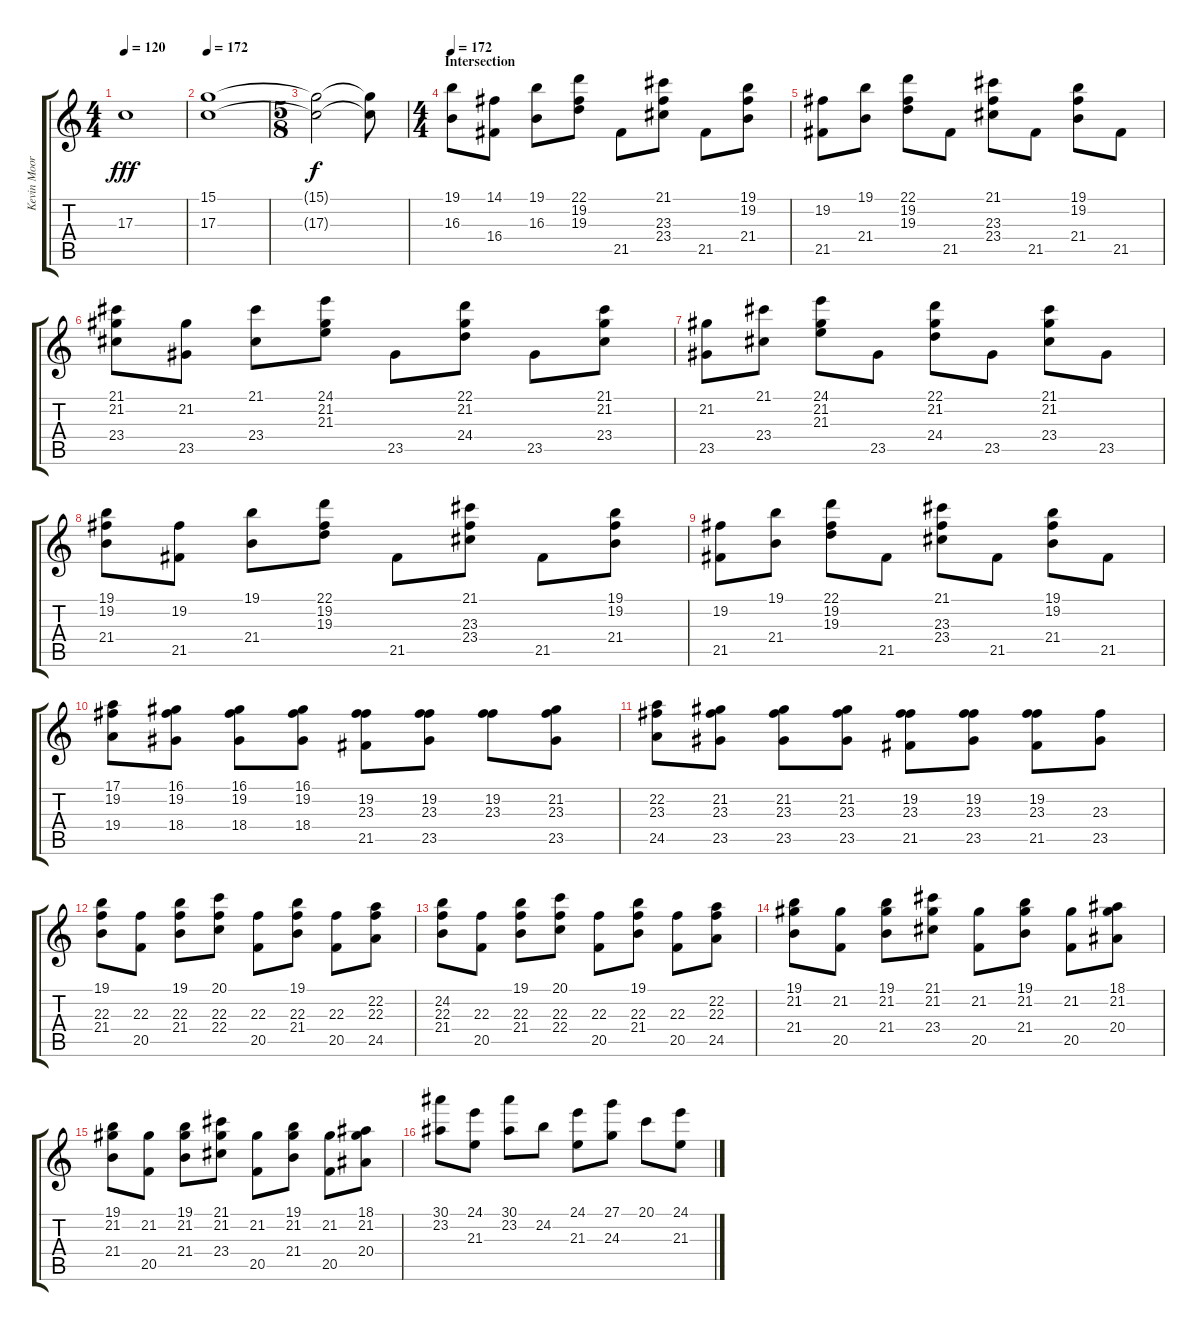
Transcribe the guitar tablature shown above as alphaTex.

\track ("Kevin Moore" "Kevin Moor") {instrument stringensemble1}
\staff {score tabs}
\tuning (E4 B3 G3 D3 A2 E2) {hide}
\ts (4 4)
\tempo 120
\clef g2
\ks c
17.3.1{dy fff} |
\tempo 172
(15.1 17.3).1 |
\ts (5 8)
(15.1{t} 17.3{t}).2{dy f} (15.1{t} 17.3{t}).8 |
\ts (4 4)
\section ("" "Intersection")
\tempo 172
(19.1 16.3).8{volume 16 instrument brightacousticpiano} (14.1 16.4).8 (19.1 16.3).8 (22.1 19.2 19.3).8 21.5.8 (21.1 23.3 23.4).8 21.5.8 (19.1 19.2 21.4).8 |
(19.2 21.5).8 (19.1 21.4).8 (22.1 19.2 19.3).8 21.5.8 (21.1 23.3 23.4).8 21.5.8 (19.1 19.2 21.4).8 21.5.8 |
(21.1 21.2 23.4).8 (21.2 23.5).8 (21.1 23.4).8 (24.1 21.2 21.3).8 23.5.8 (22.1 21.2 24.4).8 23.5.8 (21.1 21.2 23.4).8 |
(21.2 23.5).8 (21.1 23.4).8 (24.1 21.2 21.3).8 23.5.8 (22.1 21.2 24.4).8 23.5.8 (21.1 21.2 23.4).8 23.5.8 |
(19.1 19.2 21.4).8 (19.2 21.5).8 (19.1 21.4).8 (22.1 19.2 19.3).8 21.5.8 (21.1 23.3 23.4).8 21.5.8 (19.1 19.2 21.4).8 |
(19.2 21.5).8 (19.1 21.4).8 (22.1 19.2 19.3).8 21.5.8 (21.1 23.3 23.4).8 21.5.8 (19.1 19.2 21.4).8 21.5.8 |
(17.1 19.2 19.4).8 (16.1 19.2 18.4).8 (16.1 19.2 18.4).8 (16.1 19.2 18.4).8 (19.2 23.3 21.5).8 (19.2 23.3 23.5).8 (19.2 23.3).8 (21.2 23.3 23.5).8 |
(22.2 23.3 24.5).8 (21.2 23.3 23.5).8 (21.2 23.3 23.5).8 (21.2 23.3 23.5).8 (19.2 23.3 21.5).8 (19.2 23.3 23.5).8 (19.2 23.3 21.5).8 (23.3 23.5).8 |
(19.1 22.3 21.4).8 (22.3 20.5).8 (19.1 22.3 21.4).8 (20.1 22.3 22.4).8 (22.3 20.5).8 (19.1 22.3 21.4).8 (22.3 20.5).8 (22.2 22.3 24.5).8 |
(24.2 22.3 21.4).8 (22.3 20.5).8 (19.1 22.3 21.4).8 (20.1 22.3 22.4).8 (22.3 20.5).8 (19.1 22.3 21.4).8 (22.3 20.5).8 (22.2 22.3 24.5).8 |
(19.1 21.2 21.4).8 (21.2 20.5).8 (19.1 21.2 21.4).8 (21.1 21.2 23.4).8 (21.2 20.5).8 (19.1 21.2 21.4).8 (21.2 20.5).8 (18.1 21.2 20.4).8 |
(19.1 21.2 21.4).8 (21.2 20.5).8 (19.1 21.2 21.4).8 (21.1 21.2 23.4).8 (21.2 20.5).8 (19.1 21.2 21.4).8 (21.2 20.5).8 (18.1 21.2 20.4).8 |
(30.1 23.2).8 (24.1 21.3).8 (30.1 23.2).8 24.2.8 (24.1 21.3).8 (27.1 24.3).8 20.1.8 (24.1 21.3).8
